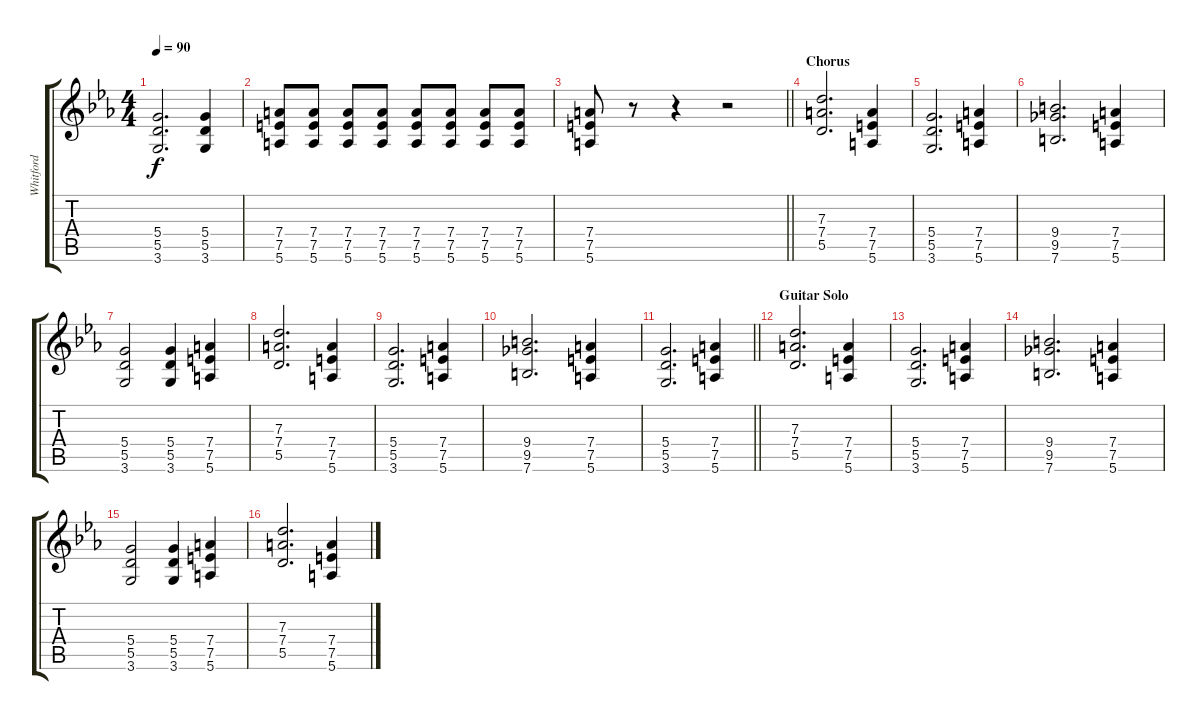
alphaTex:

\track ("Whitford" "Whitford") {instrument overdrivenguitar}
\staff {score tabs}
\tuning (E4 B3 G3 D3 A2 E2) {hide}
\ts (4 4)
\tempo 90
\clef g2
\ks eb
(5.4 5.5 3.6).2{d dy f} (5.4 5.5 3.6).4 |
(7.4 7.5 5.6).8 (7.4 7.5 5.6).8 (7.4 7.5 5.6).8 (7.4 7.5 5.6).8 (7.4 7.5 5.6).8 (7.4 7.5 5.6).8 (7.4 7.5 5.6).8 (7.4 7.5 5.6).8 |
\barLineRight lightlight
(7.4 7.5 5.6).8 r.8 r.4 r.2 |
\section ("" "Chorus")
(7.3 7.4 5.5).2{d} (7.4 7.5 5.6).4 |
(5.4 5.5 3.6).2{d} (7.4 7.5 5.6).4 |
(9.4 9.5 7.6).2{d} (7.4 7.5 5.6).4 |
(5.4 5.5 3.6).2 (5.4 5.5 3.6).4 (7.4 7.5 5.6).4 |
(7.3 7.4 5.5).2{d} (7.4 7.5 5.6).4 |
(5.4 5.5 3.6).2{d} (7.4 7.5 5.6).4 |
(9.4 9.5 7.6).2{d} (7.4 7.5 5.6).4 |
\barLineRight lightlight
(5.4 5.5 3.6).2{d} (7.4 7.5 5.6).4 |
\section ("" "Guitar Solo")
(7.3 7.4 5.5).2{d} (7.4 7.5 5.6).4 |
(5.4 5.5 3.6).2{d} (7.4 7.5 5.6).4 |
(9.4 9.5 7.6).2{d} (7.4 7.5 5.6).4 |
(5.4 5.5 3.6).2 (5.4 5.5 3.6).4 (7.4 7.5 5.6).4 |
(7.3 7.4 5.5).2{d} (7.4 7.5 5.6).4
